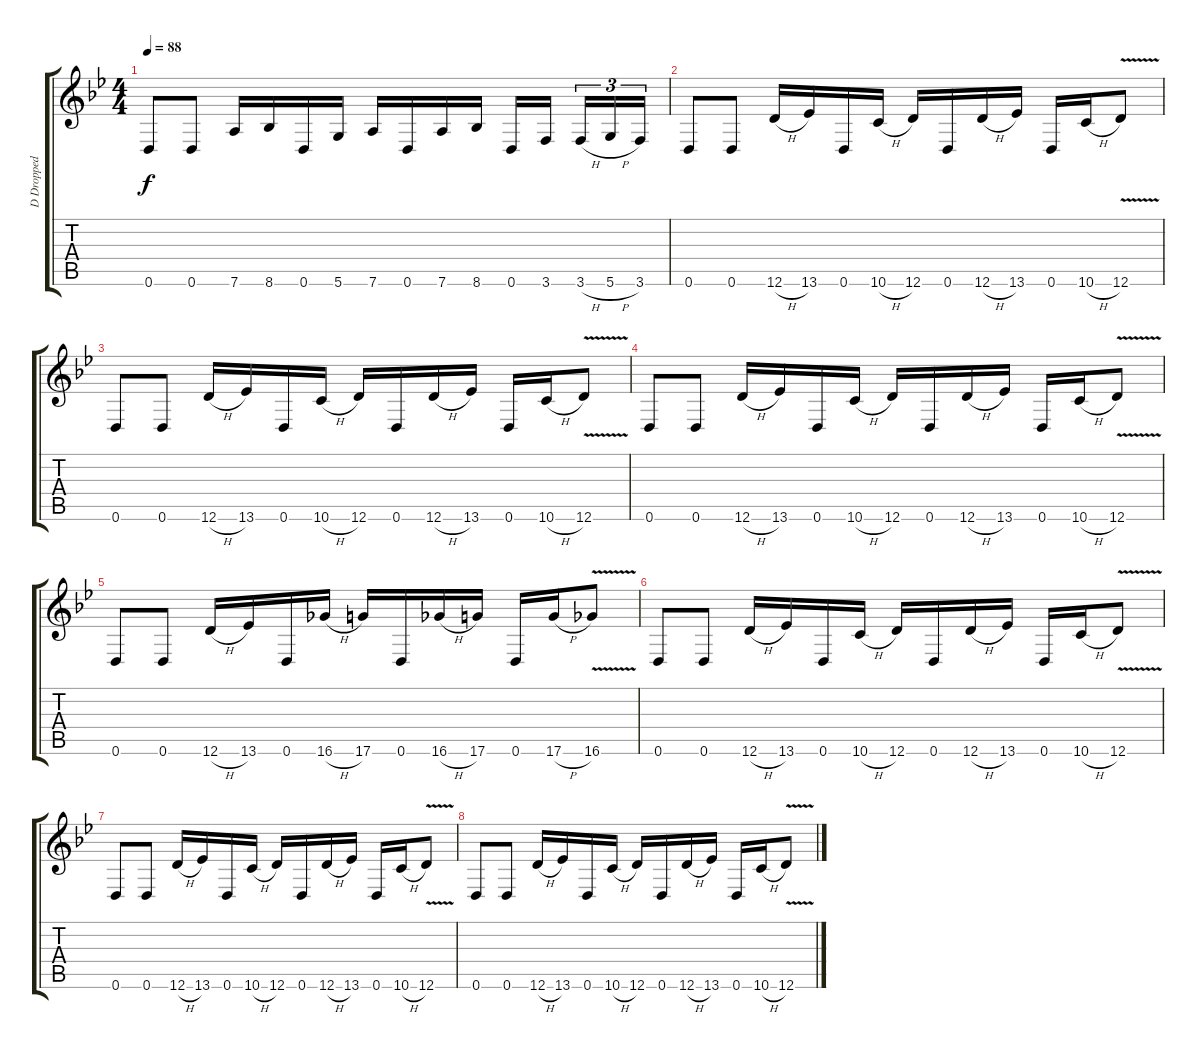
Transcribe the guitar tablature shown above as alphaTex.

\track ("D Dropped Guitar II - John Petrucci" "D Dropped ") {instrument distortionguitar}
\staff {score tabs}
\tuning (E4 B3 G3 D3 A2 D2) {hide}
\ts (4 4)
\tempo 88
\clef g2
\ks bb
0.6.8{dy f} 0.6.8 7.6.16 8.6.16 0.6.16 5.6.16 7.6.16 0.6.16 7.6.16 8.6.16 0.6.16 3.6.16{beam splitsecondary} 3.6{h}.16{tu (3 2)} 5.6{h}.16{tu (3 2)} 3.6.16{tu (3 2)} |
0.6.8 0.6.8 12.6{h}.16 13.6.16 0.6.16 10.6{h}.16 12.6.16 0.6.16 12.6{h}.16 13.6.16 0.6.16 10.6{h}.16 12.6{v}.8 |
0.6.8 0.6.8 12.6{h}.16 13.6.16 0.6.16 10.6{h}.16 12.6.16 0.6.16 12.6{h}.16 13.6.16 0.6.16 10.6{h}.16 12.6{v}.8 |
0.6.8 0.6.8 12.6{h}.16 13.6.16 0.6.16 10.6{h}.16 12.6.16 0.6.16 12.6{h}.16 13.6.16 0.6.16 10.6{h}.16 12.6{v}.8 |
0.6.8 0.6.8 12.6{h}.16 13.6.16 0.6.16 16.6{h}.16 17.6.16 0.6.16 16.6{h}.16 17.6.16 0.6.16 17.6{h}.16 16.6{v}.8 |
0.6.8{volume 16 balance 16 instrument distortionguitar} 0.6.8 12.6{h}.16 13.6.16 0.6.16 10.6{h}.16 12.6.16 0.6.16 12.6{h}.16 13.6.16 0.6.16 10.6{h}.16 12.6{v}.8 |
0.6.8 0.6.8 12.6{h}.16 13.6.16 0.6.16 10.6{h}.16 12.6.16 0.6.16 12.6{h}.16 13.6.16 0.6.16 10.6{h}.16 12.6{v}.8 |
0.6.8 0.6.8 12.6{h}.16 13.6.16 0.6.16 10.6{h}.16 12.6.16 0.6.16 12.6{h}.16 13.6.16 0.6.16 10.6{h}.16 12.6{v}.8
